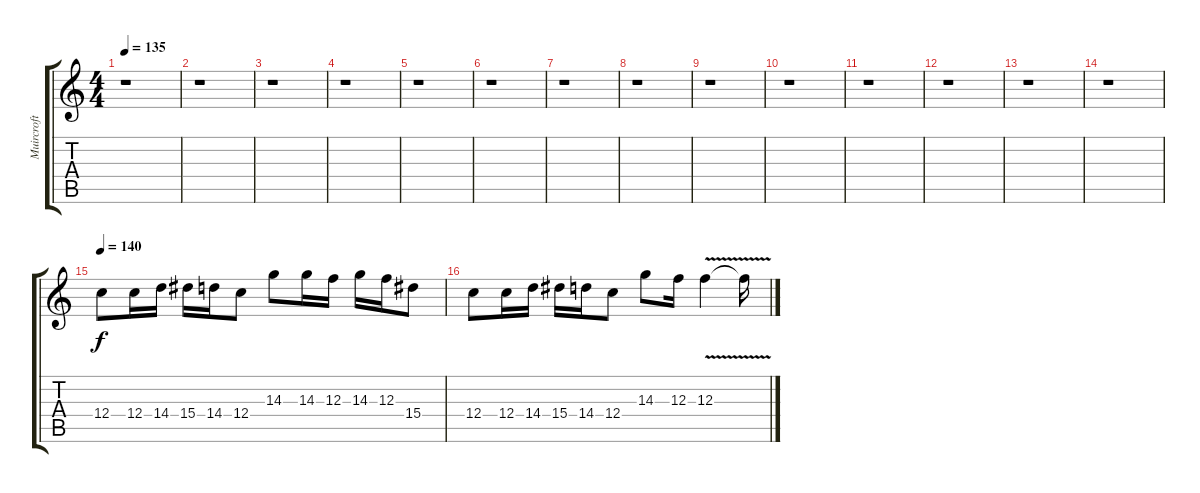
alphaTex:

\track ("Muircroft" "Muircroft") {instrument distortionguitar}
\staff {score tabs}
\tuning (D4 A3 F3 C3 G2 C2) {hide}
\ts (4 4)
\tempo 135
\clef g2
\ks c
r.1{dy f} |
r.1 |
r.1 |
r.1 |
r.1 |
r.1 |
r.1 |
r.1 |
r.1 |
r.1 |
r.1 |
r.1 |
r.1 |
r.1 |
\tempo 140
12.4.8{volume 9 instrument overdrivenguitar} 12.4.16 14.4.16 15.4.16 14.4.16 12.4.8 14.3.8 14.3.16 12.3.16 14.3.16 12.3.16 15.4.8 |
12.4.8 12.4.16 14.4.16 15.4.16 14.4.16 12.4.8 14.3.8 12.3.16 12.3{v}.4 12.3{t}.16
